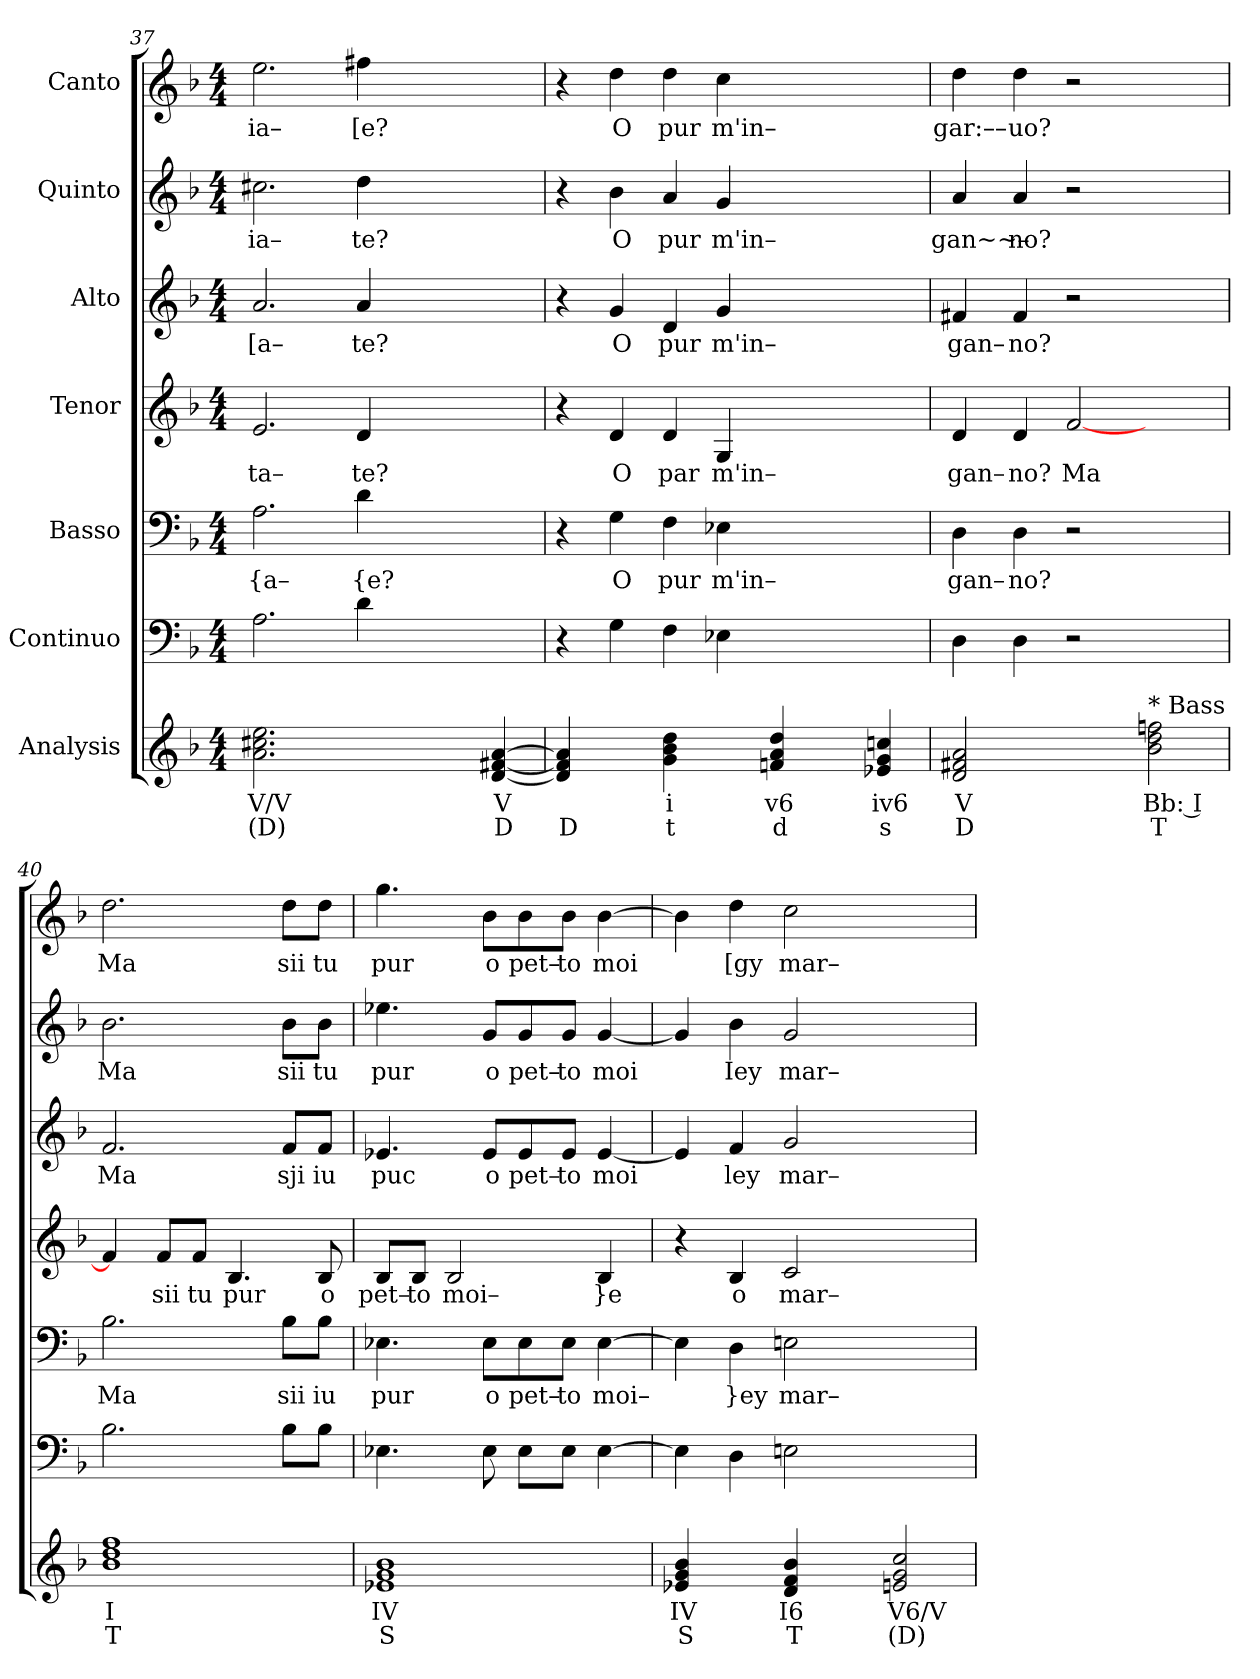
**kern	**text	**text	**kern	**kern	**text	**kern	**text	**kern	**text	**kern	**text	**kern	**text
*part7	*part7	*part7	*part6	*part5	*part5	*part4	*part4	*part3	*part3	*part2	*part2	*part1	*part1
*staff7	*staff7	*staff7	*staff6	*staff5	*staff5	*staff4	*staff4	*staff3	*staff3	*staff2	*staff2	*staff1	*staff1
*I"Analysis	*	*	*I"Continuo	*I"Basso	*	*I"Tenor	*	*I"Alto	*	*I"Quinto	*	*I"Canto	*
*	*	*	*clefF4	*clefF4	*	*clefG2	*	*clefG2	*	*clefG2	*	*clefG2	*
*k[b-]	*	*	*k[b-]	*k[b-]	*	*k[b-]	*	*k[b-]	*	*k[b-]	*	*k[b-]	*
*	*	*	*F:	*F:	*	*F:	*	*F:	*	*F:	*	*F:	*
*M4/4	*	*	*M4/4	*M4/4	*	*M4/4	*	*M4/4	*	*M4/4	*	*M4/4	*
=37	=37	=37	=37	=37	=37	=37	=37	=37	=37	=37	=37	=37	=37
!	!	!	!	!	!LO:LY:b	!	!	!	!	!	!	!	!
!	!	!	!	!	!	!	!LO:LY:b	!	!	!	!	!	!
!	!	!	!	!	!	!	!	!	!LO:LY:b	!	!	!	!
!	!	!	!	!	!	!	!	!	!	!	!LO:LY:b	!	!
!	!	!	!	!	!	!	!	!	!	!	!	!	!LO:LY:b
2.a 2.cc#X 2.ee	V/V	(D)	2.A\	2.A\	{a–	2.e/	ta–	2.a/	[a–	2.cc#X\	ia–	2.ee\	ia–
!	!	!	!	!	!LO:LY:b	!	!	!	!	!	!	!	!
!	!	!	!	!	!	!	!LO:LY:b	!	!	!	!	!	!
!	!	!	!	!	!	!	!	!	!LO:LY:b	!	!	!	!
!	!	!	!	!	!	!	!	!	!	!	!LO:LY:b	!	!
!	!	!	!	!	!	!	!	!	!	!	!	!	!LO:LY:b
2.ryy	.	.	4d\	4d\	{e?	4d/	te?	4a/	te?	4dd\	te?	4ff#X\	[e?
.	.	.	2.ryy	2.ryy	.	2.ryy	.	2.ryy	.	2.ryy	.	2.ryy	.
[4d [4f#X [4a	V	D	.	.	.	.	.	.	.	.	.	.	.
=38	=38	=38	=38	=38	=38	=38	=38	=38	=38	=38	=38	=38	=38
4d] 4f#] 4a]	.	D	4r	4r	.	4r	.	4r	.	4r	.	4r	.
!	!	!	!	!	!LO:LY:b	!	!	!	!	!	!	!	!
!	!	!	!	!	!	!	!LO:LY:b	!	!	!	!	!	!
!	!	!	!	!	!	!	!	!	!LO:LY:b	!	!	!	!
!	!	!	!	!	!	!	!	!	!	!	!LO:LY:b	!	!
!	!	!	!	!	!	!	!	!	!	!	!	!	!LO:LY:b
4ryy	.	.	4G\	4G\	O	4d/	O	4g/	O	4b-\	O	4dd\	O
!	!	!	!	!	!LO:LY:b	!	!	!	!	!	!	!	!
!	!	!	!	!	!	!	!LO:LY:b	!	!	!	!	!	!
!	!	!	!	!	!	!	!	!	!LO:LY:b	!	!	!	!
!	!	!	!	!	!	!	!	!	!	!	!LO:LY:b	!	!
!	!	!	!	!	!	!	!	!	!	!	!	!	!LO:LY:b
4g 4b- 4dd	i	t	4F\	4F\	pur	4d/	par	4d/	pur	4a/	pur	4dd\	pur
!	!	!	!	!	!LO:LY:b	!	!	!	!	!	!	!	!
!	!	!	!	!	!	!	!LO:LY:b	!	!	!	!	!	!
!	!	!	!	!	!	!	!	!	!LO:LY:b	!	!	!	!
!	!	!	!	!	!	!	!	!	!	!	!LO:LY:b	!	!
!	!	!	!	!	!	!	!	!	!	!	!	!	!LO:LY:b
4ryy	.	.	4E-X\	4E-X\	m'in–	4G/	m'in–	4g/	m'in–	4g/	m'in–	4cc\	m'in–
4fn 4a 4dd	v6	d	2.ryy	2.ryy	.	2.ryy	.	2.ryy	.	2.ryy	.	2.ryy	.
4ryy	.	.	.	.	.	.	.	.	.	.	.	.	.
4e-X 4g 4ccn	iv6	s	.	.	.	.	.	.	.	.	.	.	.
=39	=39	=39	=39	=39	=39	=39	=39	=39	=39	=39	=39	=39	=39
!	!	!	!	!	!LO:LY:b	!	!	!	!	!	!	!	!
!	!	!	!	!	!	!	!LO:LY:b	!	!	!	!	!	!
!	!	!	!	!	!	!	!	!	!LO:LY:b	!	!	!	!
!	!	!	!	!	!	!	!	!	!	!	!LO:LY:b	!	!
!	!	!	!	!	!	!	!	!	!	!	!	!	!LO:LY:b
2d 2f#X 2a	V	D	4D\	4D\	gan–	4d/	gan–	4f#X/	gan–	4a/	gan~~–	4dd\	gar:––
!	!	!	!	!	!LO:LY:b	!	!	!	!	!	!	!	!
!	!	!	!	!	!	!	!LO:LY:b	!	!	!	!	!	!
!	!	!	!	!	!	!	!	!	!LO:LY:b	!	!	!	!
!	!	!	!	!	!	!	!	!	!	!	!LO:LY:b	!	!
!	!	!	!	!	!	!	!	!	!	!	!	!	!LO:LY:b
.	.	.	4D\	4D\	no?	4d/	no?	4f#/	no?	4a/	no?	4dd\	uo?
!	!	!	!	!	!	!	!LO:LY:b	!	!	!	!	!	!
2ryy	.	.	2r	2r	.	[2f/	Ma	2r	.	2r	.	2r	.
!LO:TX:a:t=* Bass	!	!	!	!	!	!	!	!	!	!	!	!	!
2b- 2dd 2ffn	Bb: I	T	2ryy	2ryy	.	2ryy	.	2ryy	.	2ryy	.	2ryy	.
=40	=40	=40	=40	=40	=40	=40	=40	=40	=40	=40	=40	=40	=40
!	!	!	!	!	!LO:LY:b	!	!	!	!	!	!	!	!
!	!	!	!	!	!	!	!	!	!LO:LY:b	!	!	!	!
!	!	!	!	!	!	!	!	!	!	!	!LO:LY:b	!	!
!	!	!	!	!	!	!	!	!	!	!	!	!	!LO:LY:b
1b- 1dd 1ff	I	T	2.B-\	2.B-\	Ma	4f/]	.	2.f/	Ma	2.b-\	Ma	2.dd\	Ma
!	!	!	!	!	!	!	!LO:LY:b	!	!	!	!	!	!
.	.	.	.	.	.	8f/L	sii	.	.	.	.	.	.
!	!	!	!	!	!	!	!LO:LY:b	!	!	!	!	!	!
.	.	.	.	.	.	8f/J	tu	.	.	.	.	.	.
!	!	!	!	!	!	!	!LO:LY:b	!	!	!	!	!	!
.	.	.	.	.	.	4.B-/	pur	.	.	.	.	.	.
!	!	!	!	!	!LO:LY:b	!	!	!	!	!	!	!	!
!	!	!	!	!	!	!	!	!	!LO:LY:b	!	!	!	!
!	!	!	!	!	!	!	!	!	!	!	!LO:LY:b	!	!
!	!	!	!	!	!	!	!	!	!	!	!	!	!LO:LY:b
.	.	.	8B-\L	8B-\L	sii	.	.	8f/L	sji	8b-\L	sii	8dd\L	sii
!	!	!	!	!	!LO:LY:b	!	!	!	!	!	!	!	!
!	!	!	!	!	!	!	!LO:LY:b	!	!	!	!	!	!
!	!	!	!	!	!	!	!	!	!LO:LY:b	!	!	!	!
!	!	!	!	!	!	!	!	!	!	!	!LO:LY:b	!	!
!	!	!	!	!	!	!	!	!	!	!	!	!	!LO:LY:b
.	.	.	8B-\J	8B-\J	iu	8B-/	o	8f/J	iu	8b-\J	tu	8dd\J	tu
=41	=41	=41	=41	=41	=41	=41	=41	=41	=41	=41	=41	=41	=41
!	!	!	!	!	!LO:LY:b	!	!	!	!	!	!	!	!
!	!	!	!	!	!	!	!LO:LY:b	!	!	!	!	!	!
!	!	!	!	!	!	!	!	!	!LO:LY:b	!	!	!	!
!	!	!	!	!	!	!	!	!	!	!	!LO:LY:b	!	!
!	!	!	!	!	!	!	!	!	!	!	!	!	!LO:LY:b
1e-X 1g 1b-	IV	S	4.E-X\	4.E-X\	pur	8B-/L	pet–	4.e-X/	puc	4.ee-X\	pur	4.gg\	pur
!	!	!	!	!	!	!	!LO:LY:b	!	!	!	!	!	!
.	.	.	.	.	.	8B-/J	to	.	.	.	.	.	.
!	!	!	!	!	!	!	!LO:LY:b	!	!	!	!	!	!
.	.	.	.	.	.	2B-/	moi–	.	.	.	.	.	.
!	!	!	!	!	!LO:LY:b	!	!	!	!	!	!	!	!
!	!	!	!	!	!	!	!	!	!LO:LY:b	!	!	!	!
!	!	!	!	!	!	!	!	!	!	!	!LO:LY:b	!	!
!	!	!	!	!	!	!	!	!	!	!	!	!	!LO:LY:b
.	.	.	8E-\	8E-\L	o	.	.	8e-/L	o	8g/L	o	8b-\L	o
!	!	!	!	!	!LO:LY:b	!	!	!	!	!	!	!	!
!	!	!	!	!	!	!	!	!	!LO:LY:b	!	!	!	!
!	!	!	!	!	!	!	!	!	!	!	!LO:LY:b	!	!
!	!	!	!	!	!	!	!	!	!	!	!	!	!LO:LY:b
.	.	.	8E-\L	8E-\	pet–	.	.	8e-/	pet–	8g/	pet–	8b-\	pet–
!	!	!	!	!	!LO:LY:b	!	!	!	!	!	!	!	!
!	!	!	!	!	!	!	!	!	!LO:LY:b	!	!	!	!
!	!	!	!	!	!	!	!	!	!	!	!LO:LY:b	!	!
!	!	!	!	!	!	!	!	!	!	!	!	!	!LO:LY:b
.	.	.	8E-\J	8E-\J	to	.	.	8e-/J	to	8g/J	to	8b-\J	to
!	!	!	!	!	!LO:LY:b	!	!	!	!	!	!	!	!
!	!	!	!	!	!	!	!LO:LY:b	!	!	!	!	!	!
!	!	!	!	!	!	!	!	!	!LO:LY:b	!	!	!	!
!	!	!	!	!	!	!	!	!	!	!	!LO:LY:b	!	!
!	!	!	!	!	!	!	!	!	!	!	!	!	!LO:LY:b
.	.	.	[4E-\	[4E-\	moi–	4B-/	}e	[4e-/	moi	[4g/	moi	[4b-\	moi
=42	=42	=42	=42	=42	=42	=42	=42	=42	=42	=42	=42	=42	=42
4e-X 4g 4b-	IV	S	4E-\]	4E-\]	.	4r	.	4e-/]	.	4g/]	.	4b-\]	.
!	!	!	!	!	!LO:LY:b	!	!	!	!	!	!	!	!
!	!	!	!	!	!	!	!LO:LY:b	!	!	!	!	!	!
!	!	!	!	!	!	!	!	!	!LO:LY:b	!	!	!	!
!	!	!	!	!	!	!	!	!	!	!	!LO:LY:b	!	!
!	!	!	!	!	!	!	!	!	!	!	!	!	!LO:LY:b
4ryy	.	.	4D\	4D\	}ey	4B-/	o	4f/	ley	4b-\	Iey	4dd\	[gy
!	!	!	!	!	!LO:LY:b	!	!	!	!	!	!	!	!
!	!	!	!	!	!	!	!LO:LY:b	!	!	!	!	!	!
!	!	!	!	!	!	!	!	!	!LO:LY:b	!	!	!	!
!	!	!	!	!	!	!	!	!	!	!	!LO:LY:b	!	!
!	!	!	!	!	!	!	!	!	!	!	!	!	!LO:LY:b
4d 4f 4b-	I6	T	2En\	2En\	mar–	2c/	mar–	2g/	mar–	2g/	mar–	2cc\	mar–
4ryy	.	.	.	.	.	.	.	.	.	.	.	.	.
2en 2g 2cc	V6/V	(D)	2ryy	2ryy	.	2ryy	.	2ryy	.	2ryy	.	2ryy	.
=	=	=	=	=	=	=	=	=	=	=	=	=	=
*-	*-	*-	*-	*-	*-	*-	*-	*-	*-	*-	*-	*-	*-
